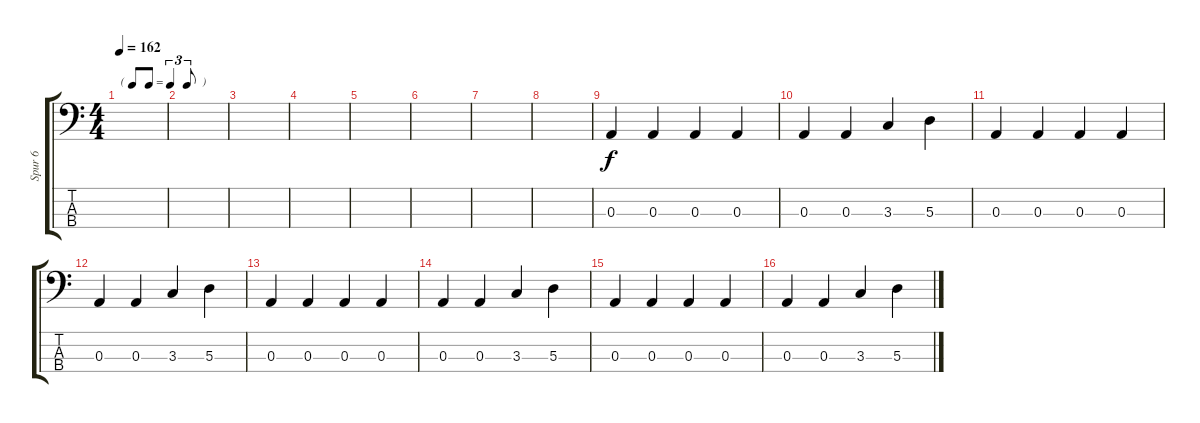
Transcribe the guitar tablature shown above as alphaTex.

\track ("Spur 6" "Spur 6") {instrument electricbasspick}
\staff {score tabs}
\tuning (G2 D2 A1 E1) {hide}
\ts (4 4)
\tf triplet8th
\tempo 162
\clef f4
\ks c
|
|
|
|
|
|
|
|
0.3.4 0.3.4 0.3.4 0.3.4 |
0.3.4 0.3.4 3.3.4 5.3.4 |
0.3.4 0.3.4 0.3.4 0.3.4 |
0.3.4 0.3.4 3.3.4 5.3.4 |
0.3.4 0.3.4 0.3.4 0.3.4 |
0.3.4 0.3.4 3.3.4 5.3.4 |
0.3.4 0.3.4 0.3.4 0.3.4 |
0.3.4 0.3.4 3.3.4 5.3.4
